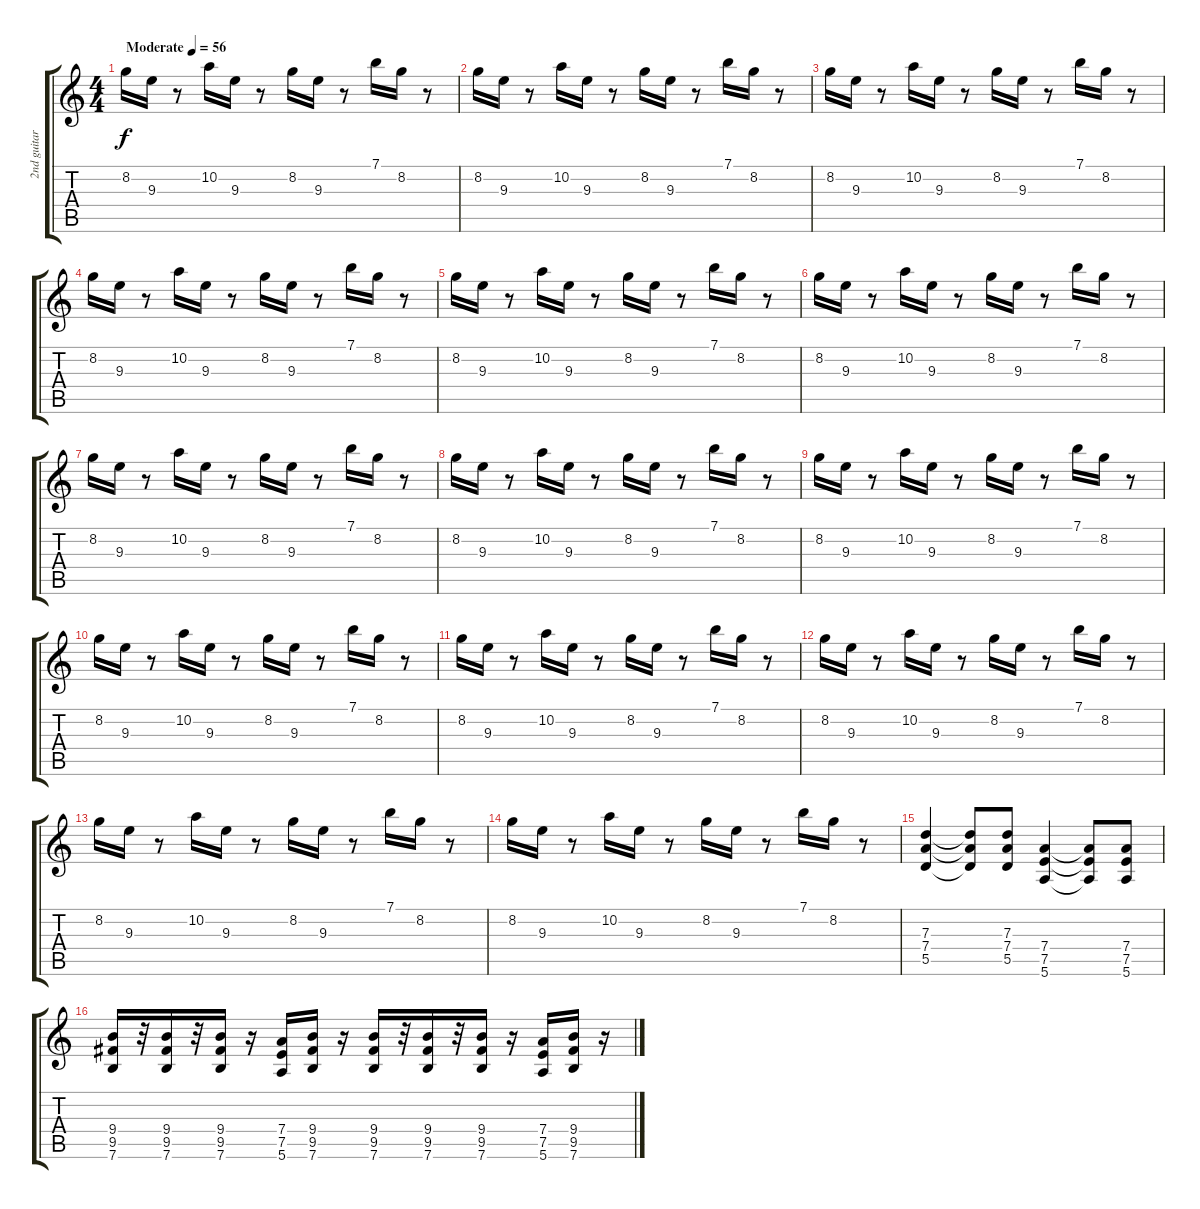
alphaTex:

\track ("2nd guitar" "2nd guitar") {instrument acousticguitarsteel}
\staff {score tabs}
\tuning (E4 B3 G3 D3 A2 E2) {hide}
\ts (4 4)
\tempo (56 "Moderate")
\clef g2
\ks c
8.2.16{dy f instrument acousticguitarsteel} 9.3.16 r.8 10.2.16 9.3.16 r.8 8.2.16 9.3.16 r.8 7.1.16 8.2.16 r.8 |
8.2.16 9.3.16 r.8 10.2.16 9.3.16 r.8 8.2.16 9.3.16 r.8 7.1.16 8.2.16 r.8 |
8.2.16 9.3.16 r.8 10.2.16 9.3.16 r.8 8.2.16 9.3.16 r.8 7.1.16 8.2.16 r.8 |
8.2.16 9.3.16 r.8 10.2.16 9.3.16 r.8 8.2.16 9.3.16 r.8 7.1.16 8.2.16 r.8 |
8.2.16 9.3.16 r.8 10.2.16 9.3.16 r.8 8.2.16 9.3.16 r.8 7.1.16 8.2.16 r.8 |
8.2.16 9.3.16 r.8 10.2.16 9.3.16 r.8 8.2.16 9.3.16 r.8 7.1.16 8.2.16 r.8 |
8.2.16 9.3.16 r.8 10.2.16 9.3.16 r.8 8.2.16 9.3.16 r.8 7.1.16 8.2.16 r.8 |
8.2.16 9.3.16 r.8 10.2.16 9.3.16 r.8 8.2.16 9.3.16 r.8 7.1.16 8.2.16 r.8 |
8.2.16 9.3.16 r.8 10.2.16 9.3.16 r.8 8.2.16 9.3.16 r.8 7.1.16 8.2.16 r.8 |
8.2.16 9.3.16 r.8 10.2.16 9.3.16 r.8 8.2.16 9.3.16 r.8 7.1.16 8.2.16 r.8 |
8.2.16 9.3.16 r.8 10.2.16 9.3.16 r.8 8.2.16 9.3.16 r.8 7.1.16 8.2.16 r.8 |
8.2.16 9.3.16 r.8 10.2.16 9.3.16 r.8 8.2.16 9.3.16 r.8 7.1.16 8.2.16 r.8 |
8.2.16 9.3.16 r.8 10.2.16 9.3.16 r.8 8.2.16 9.3.16 r.8 7.1.16 8.2.16 r.8 |
8.2.16 9.3.16 r.8 10.2.16 9.3.16 r.8 8.2.16 9.3.16 r.8 7.1.16 8.2.16 r.8 |
(7.3 7.4 5.5).4 (7.3{t} 7.4{t} 5.5{t}).8 (7.3 7.4 5.5).8 (7.4 7.5 5.6).4 (7.4{t} 7.5{t} 5.6{t}).8 (7.4 7.5 5.6).8 |
(9.4 9.5 7.6).16 r.32 (9.4 9.5 7.6).16 r.32 (9.4 9.5 7.6).16 r.16 (7.4 7.5 5.6).16 (9.4 9.5 7.6).16 r.16 (9.4 9.5 7.6).16 r.32 (9.4 9.5 7.6).16 r.32 (9.4 9.5 7.6).16 r.16 (7.4 7.5 5.6).16 (9.4 9.5 7.6).16 r.16
